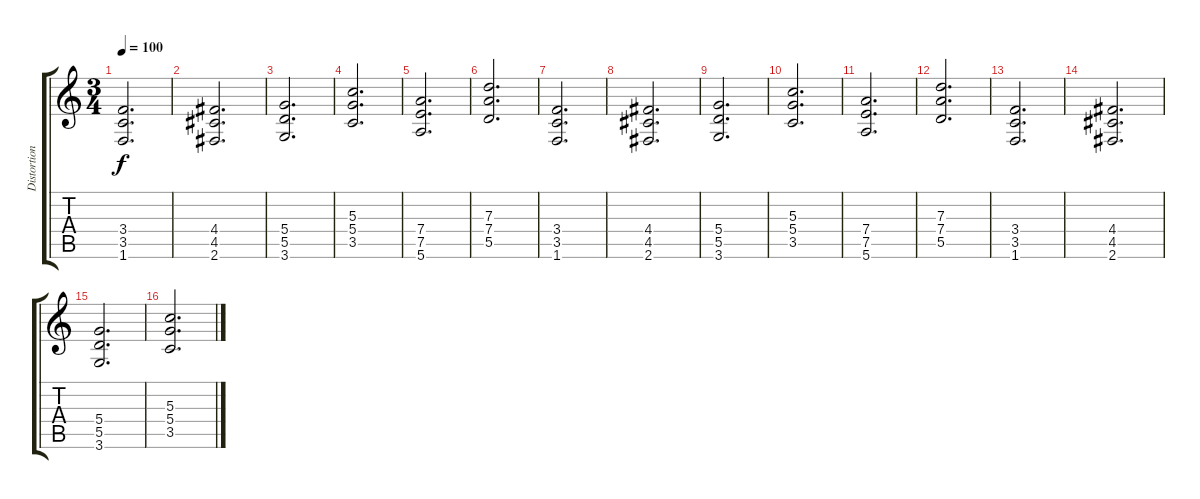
\track ("Distortion Guitar" "Distortion") {instrument distortionguitar}
\staff {score tabs}
\tuning (E4 B3 G3 D3 A2 E2) {hide}
\ts (3 4)
\tempo 100
\clef g2
\ks c
(3.4 3.5 1.6).2{d dy f} |
(4.4 4.5 2.6).2{d} |
(5.4 5.5 3.6).2{d} |
(5.3 5.4 3.5).2{d} |
(7.4 7.5 5.6).2{d} |
(7.3 7.4 5.5).2{d} |
(3.4 3.5 1.6).2{d} |
(4.4 4.5 2.6).2{d} |
(5.4 5.5 3.6).2{d} |
(5.3 5.4 3.5).2{d} |
(7.4 7.5 5.6).2{d} |
(7.3 7.4 5.5).2{d} |
(3.4 3.5 1.6).2{d} |
(4.4 4.5 2.6).2{d} |
(5.4 5.5 3.6).2{d} |
(5.3 5.4 3.5).2{d}
